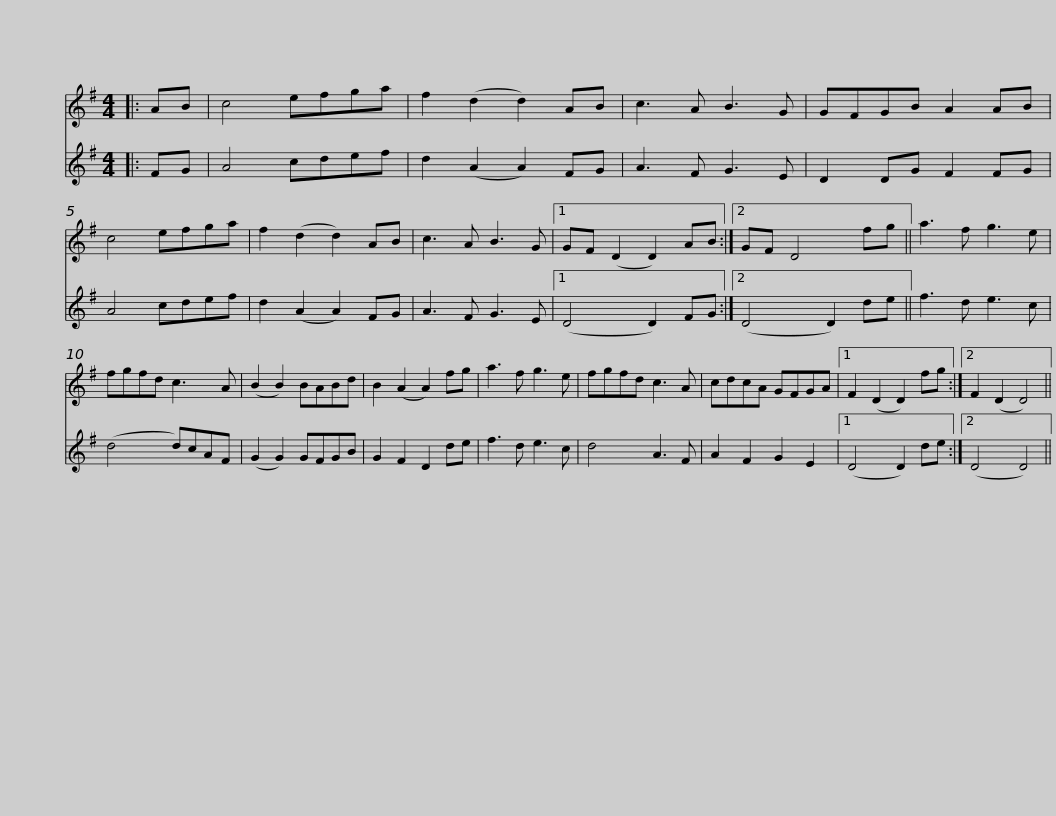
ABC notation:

X:1
%%score 1 2
L:1/8
M:4/4
I:linebreak $
K:G
V:1 treble
V:2 treble
V:1
|: AB | c4 efga | f2 (d2 d2) AB | c3 A B3 G | GFGB A2 AB | %5
 c4 efga | f2 (d2 d2) AB | c3 A B3 G |1$ GF (D2 D2) AB :|2 GF D4 fg || %10
 a3 f g3 e | fgfd c3 A | (B2 B2) BABd | B2 (A2 A2) fg | a3 f g3 e |$ %15
 fgfd c3 A | cdcA GFGA |1 F2 (D2 D2) fg :|2 F2 (D2 D4) || %19
V:2
|: FG | A4 cdef | d2 (A2 A2) FG | A3 F G3 E | D2 DG F2 FG | %5
 A4 cdef | d2 (A2 A2) FG | A3 F G3 E |1$ (D4 D2) FG :|2 (D4 D2) de || %10
 f3 d e3 c | (d4 d)cAF | (G2 G2) GFGB | G2 F2 D2 de | f3 d e3 c |$ %15
 d4 A3 F | A2 F2 G2 E2 |1 (D4 D2) de :|2 (D4 D4) || %19
